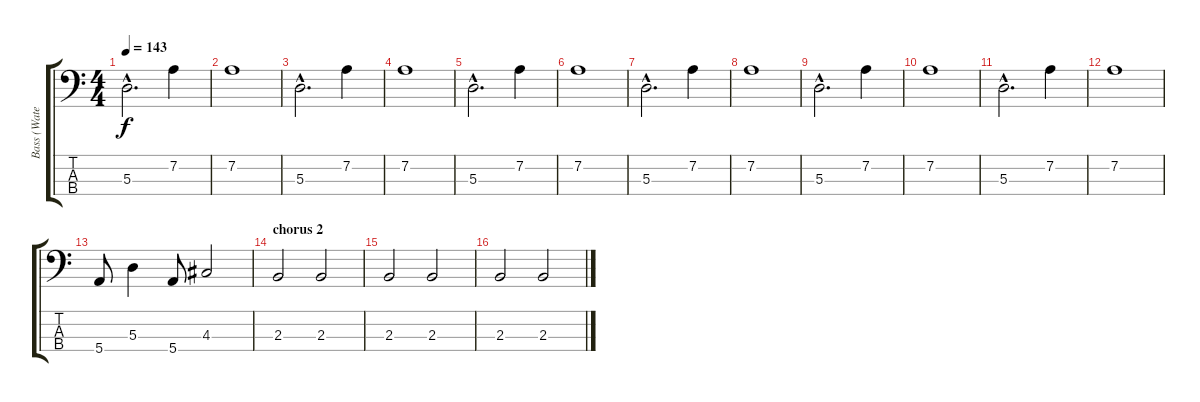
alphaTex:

\track ("Bass (Waters)" "Bass (Wate") {instrument electricbassfinger}
\staff {score tabs}
\tuning (G2 D2 A1 E1) {hide}
\ts (4 4)
\tempo 143
\clef f4
\ks c
5.3{hac}.2{d dy f} 7.2.4 |
7.2.1 |
5.3{hac}.2{d} 7.2.4 |
7.2.1 |
5.3{hac}.2{d} 7.2.4 |
7.2.1 |
5.3{hac}.2{d} 7.2.4 |
7.2.1 |
5.3{hac}.2{d} 7.2.4 |
7.2.1 |
5.3{hac}.2{d} 7.2.4 |
7.2.1 |
5.4.8 5.3.4 5.4.8 4.3.2 |
\section ("" "chorus 2")
2.3.2 2.3.2 |
2.3.2 2.3.2 |
2.3.2 2.3.2
